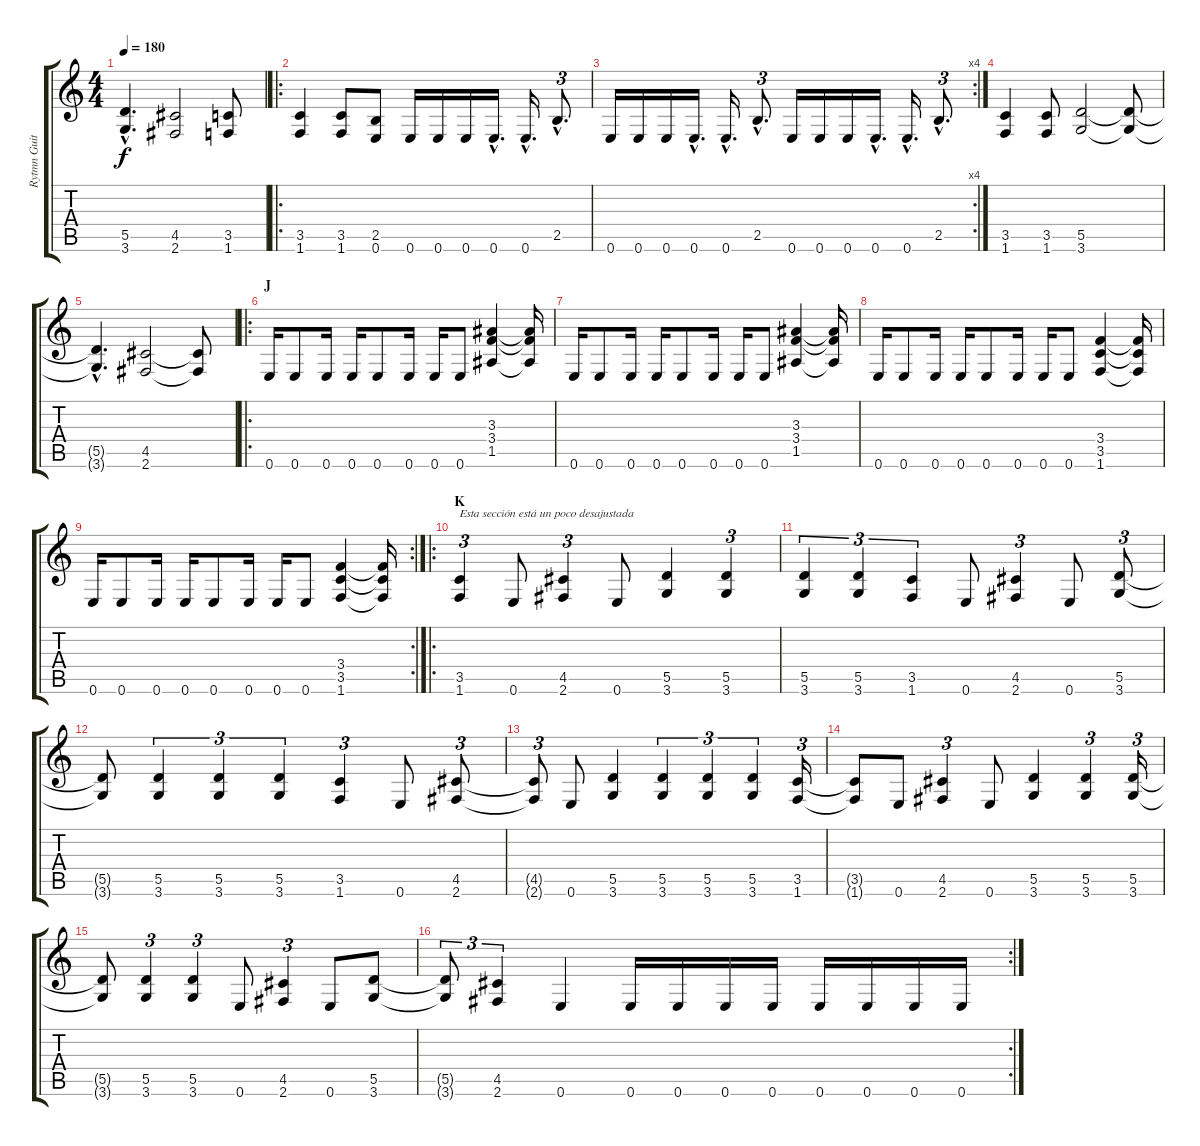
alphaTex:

\track ("Rytmn Guitar" "Rytmn Guit") {instrument overdrivenguitar}
\staff {score tabs}
\tuning (E4 B3 G3 D3 A2 E2) {hide}
\ts (4 4)
\tempo 180
\clef g2
\ks c
(5.5{hac t} 3.6{hac t}).4{d dy f} (4.5 2.6).2 (3.5 1.6).8 |
\ro
(3.5 1.6).4 (3.5 1.6).8 (2.5 0.6).8 0.6.16 0.6.16 0.6.16 0.6{hac}.16{d} 0.6{hac}.16{d} 2.5{hac}.8{d tu (3 2)} |
\rc 4
0.6.16 0.6.16 0.6.16 0.6{hac}.16{d} 0.6{hac}.16{d} 2.5{hac}.8{d tu (3 2)} 0.6.16 0.6.16 0.6.16 0.6{hac}.16{d} 0.6{hac}.16{d} 2.5{hac}.8{d tu (3 2)} |
(3.5 1.6).4 (3.5 1.6).8 (5.5 3.6).2 (5.5{t} 3.6{t}).8 |
(5.5{hac t} 3.6{hac t}).4{d} (4.5 2.6).2 (4.5{t} 2.6{t}).8 |
\ro
\section ("" "J")
0.6.16 0.6.8 0.6.16 0.6.16 0.6.8 0.6.16 0.6.16 0.6.8 (3.3 3.4 1.5).4 (3.3{t} 3.4{t} 1.5{t}).16 |
0.6.16 0.6.8 0.6.16 0.6.16 0.6.8 0.6.16 0.6.16 0.6.8 (3.3 3.4 1.5).4 (3.3{t} 3.4{t} 1.5{t}).16 |
0.6.16 0.6.8 0.6.16 0.6.16 0.6.8 0.6.16 0.6.16 0.6.8 (3.4 3.5 1.6).4 (3.4{t} 3.5{t} 1.6{t}).16 |
\rc 2
0.6.16 0.6.8 0.6.16 0.6.16 0.6.8 0.6.16 0.6.16 0.6.8 (3.4 3.5 1.6).4 (3.4{t} 3.5{t} 1.6{t}).16 |
\ro
\section ("" "K")
(3.5 1.6).4{tu (3 2) txt "Esta sección está un poco desajustada"} 0.6.8 (4.5 2.6).4{tu (3 2)} 0.6.8 (5.5 3.6).4 (5.5 3.6).4{tu (3 2)} |
(5.5 3.6).4{tu (3 2)} (5.5 3.6).4{tu (3 2)} (3.5 1.6).4{tu (3 2)} 0.6.8 (4.5 2.6).4{tu (3 2)} 0.6.8 (5.5 3.6).8{tu (3 2)} |
(5.5{t} 3.6{t}).8 (5.5 3.6).4{tu (3 2)} (5.5 3.6).4{tu (3 2)} (5.5 3.6).4{tu (3 2)} (3.5 1.6).4{tu (3 2)} 0.6.8 (4.5 2.6).8{tu (3 2)} |
(4.5{t} 2.6{t}).8{tu (3 2)} 0.6.8 (5.5 3.6).4 (5.5 3.6).4{tu (3 2)} (5.5 3.6).4{tu (3 2)} (5.5 3.6).4{tu (3 2)} (3.5 1.6).16{tu (3 2)} |
(3.5{t} 1.6{t}).8 0.6.8 (4.5 2.6).4{tu (3 2)} 0.6.8 (5.5 3.6).4 (5.5 3.6).4{tu (3 2)} (5.5 3.6).16{tu (3 2)} |
(5.5{t} 3.6{t}).8 (5.5 3.6).4{tu (3 2)} (5.5 3.6).4{tu (3 2)} 0.6.8 (4.5 2.6).4{tu (3 2)} 0.6.8 (5.5 3.6).8 |
\rc 2
(5.5{t} 3.6{t}).8{tu (3 2)} (4.5 2.6).4{tu (3 2)} 0.6.4 0.6.16 0.6.16 0.6.16 0.6.16 0.6.16 0.6.16 0.6.16 0.6.16
